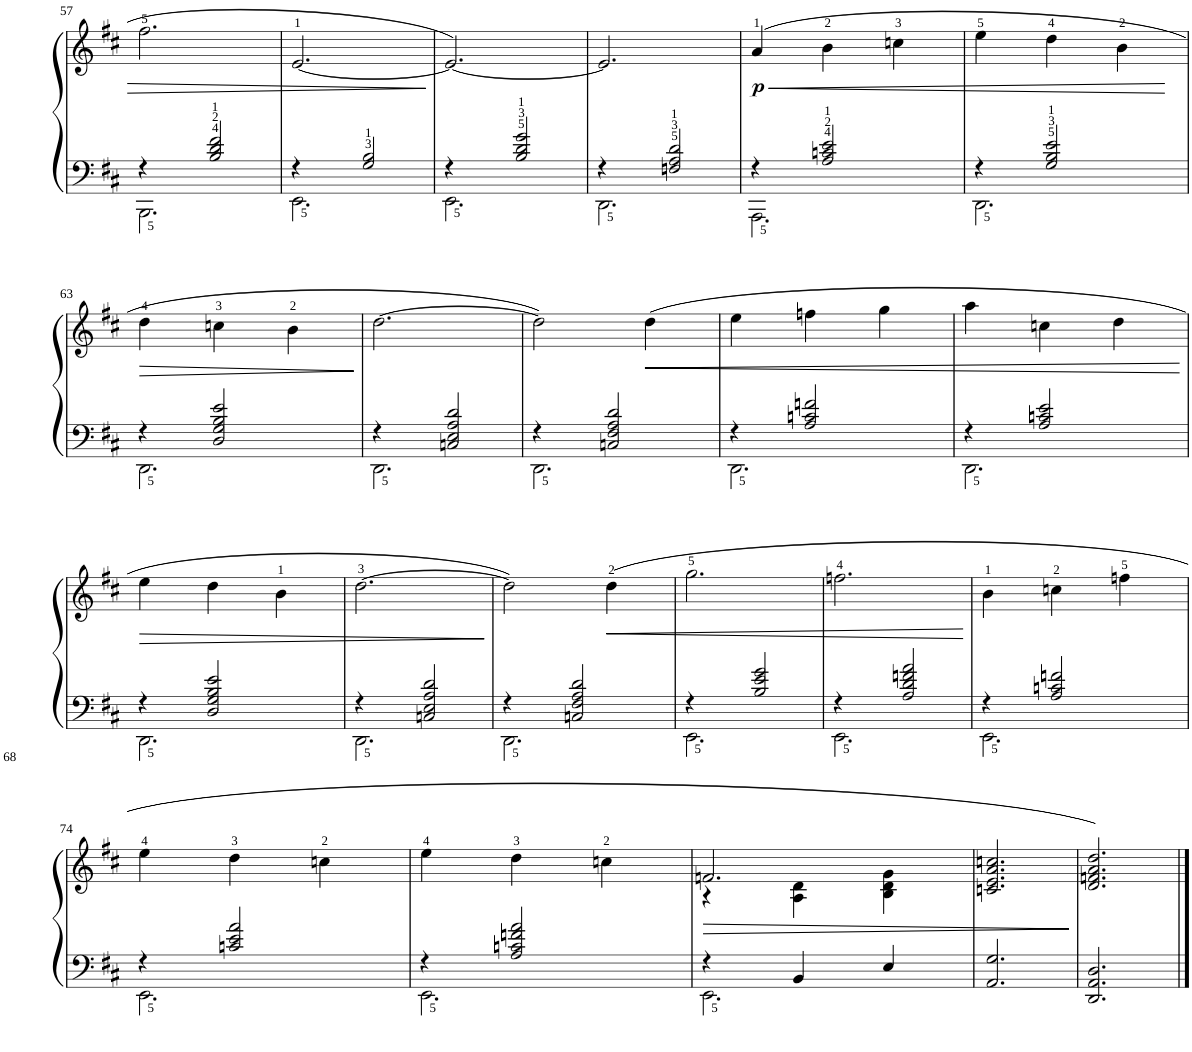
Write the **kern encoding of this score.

**kern	**kern	**dynam
*part1	*part1	*part1
*staff2	*staff1	*staff1/2
*I"Piano	*	*
*I'Pno	*	*
!!LO:PB:g=z
*clefF4	*clefG2	*
*k[f#c#]	*k[f#c#]	*
*M3/4	*M3/4	*
=57	=57	=57
*^	*	*
4r	2.BBB\	2.ff#\	.
2B/ 2d/ 2f#/	.	.	.
=58	=58	=58	=58
4r	2.EE\	[2.e/	.
2G/ 2B/	.	.	.
=59	=59	=59	=59
4r	2.EE\	2.e/_	.
2B/ 2d/ 2g/	.	.	.
=60	=60	=60	=60
4r	2.DD\	2.e/]	.
2Fn/ 2A/ 2d/	.	.	.
=61	=61	=61	=61
!	!	!	!LO:HP:b
!	!	!	!LO:DY:n=1:b
4r	2.AAA\	(4a/	< p
2A/ 2cn/ 2e/	.	4b\	.
.	.	4ccn\	.
=62	=62	=62	=62
4r	2.DD\	4ee\	.
2G/ 2B/ 2e/	.	4dd\	.
.	.	4b\	.
*v	*v	*	*
.	.	[
!!LO:LB:g=z
=63	=63	=63
*^	*	*
!	!	!	!LO:HP:b
4r	2.DD\	4dd\	>
2D/ 2G/ 2B/ 2e/	.	4ccn\	.
.	.	4b\	.
*v	*v	*	*
.	.	]
=64	=64	=64
*^	*	*
4r	2.DD\	[2.dd\	.
2Cn/ 2E/ 2A/ 2d/	.	.	.
=65	=65	=65	=65
4r	2.DD\	2dd\])	.
2Cn/ 2F#/ 2A/ 2d/	.	.	.
!	!	!	!LO:HP:b
.	.	(4dd\	<
=66	=66	=66	=66
4r	2.DD\	4ee\	.
2A/ 2cn/ 2fn/	.	4ffn\	.
.	.	4gg\	.
=67	=67	=67	=67
4r	2.DD\	4aa\	.
2A/ 2cn/ 2e/	.	4ccn\	.
.	.	4dd\	.
*v	*v	*	*
.	.	[
!!LO:LB:g=z
=68	=68	=68
*^	*	*
!	!	!	!LO:HP:b
4r	2.DD\	4ee\	>
2D/ 2G/ 2B/ 2e/	.	4dd\	.
.	.	4b\	.
=69	=69	=69	=69
4r	2.DD\	[2.dd\	.
2Cn/ 2E/ 2A/ 2d/	.	.	.
*v	*v	*	*
.	.	]
=70	=70	=70
*^	*	*
4r	2.DD\	2dd\])	.
2Cn/ 2F#/ 2A/ 2d/	.	.	.
!	!	!	!LO:HP:b
.	.	(4dd\	<
=71	=71	=71	=71
4r	2.EE\	2.gg\	.
2B/ 2e/ 2g/	.	.	.
=72	=72	=72	=72
4r	2.EE\	2.ffn\	.
2A/ 2d/ 2fn/ 2a/	.	.	.
*v	*v	*	*
.	.	[
=73	=73	=73
*^	*	*
4r	2.EE\	4b\	.
2A/ 2cn/ 2fn/	.	4ccn\	.
.	.	4ffn\	.
!!LO:LB:g=z
=74	=74	=74	=74
4r	2.EE\	4ee\	.
2cn/ 2e/ 2a/	.	4dd\	.
.	.	4ccn\	.
=75	=75	=75	=75
4r	2.EE\	4ee\	.
2A/ 2cn/ 2fn/ 2a/	.	4dd\	.
.	.	4ccn\	.
=76	=76	=76	=76
!	!	!	!LO:HP:b
*	*	*^	*
4r	2.EE\	2.fn/	4r	>
4BB/	.	.	4A\ 4d\	.
4E/	.	.	4B\ 4d\ 4g\	.
*v	*v	*	*	*
*	*v	*v	*
=77	=77	=77
2.AA/ 2.G/	2.cn/ 2.e/ 2.a/ 2.ccn/	.
.	.	]
=78	=78	=78
2.DD/ 2.AA/ 2.D/	2.d/ 2.fn/ 2.a/ 2.dd/)	.
==	==	==
*-	*-	*-
